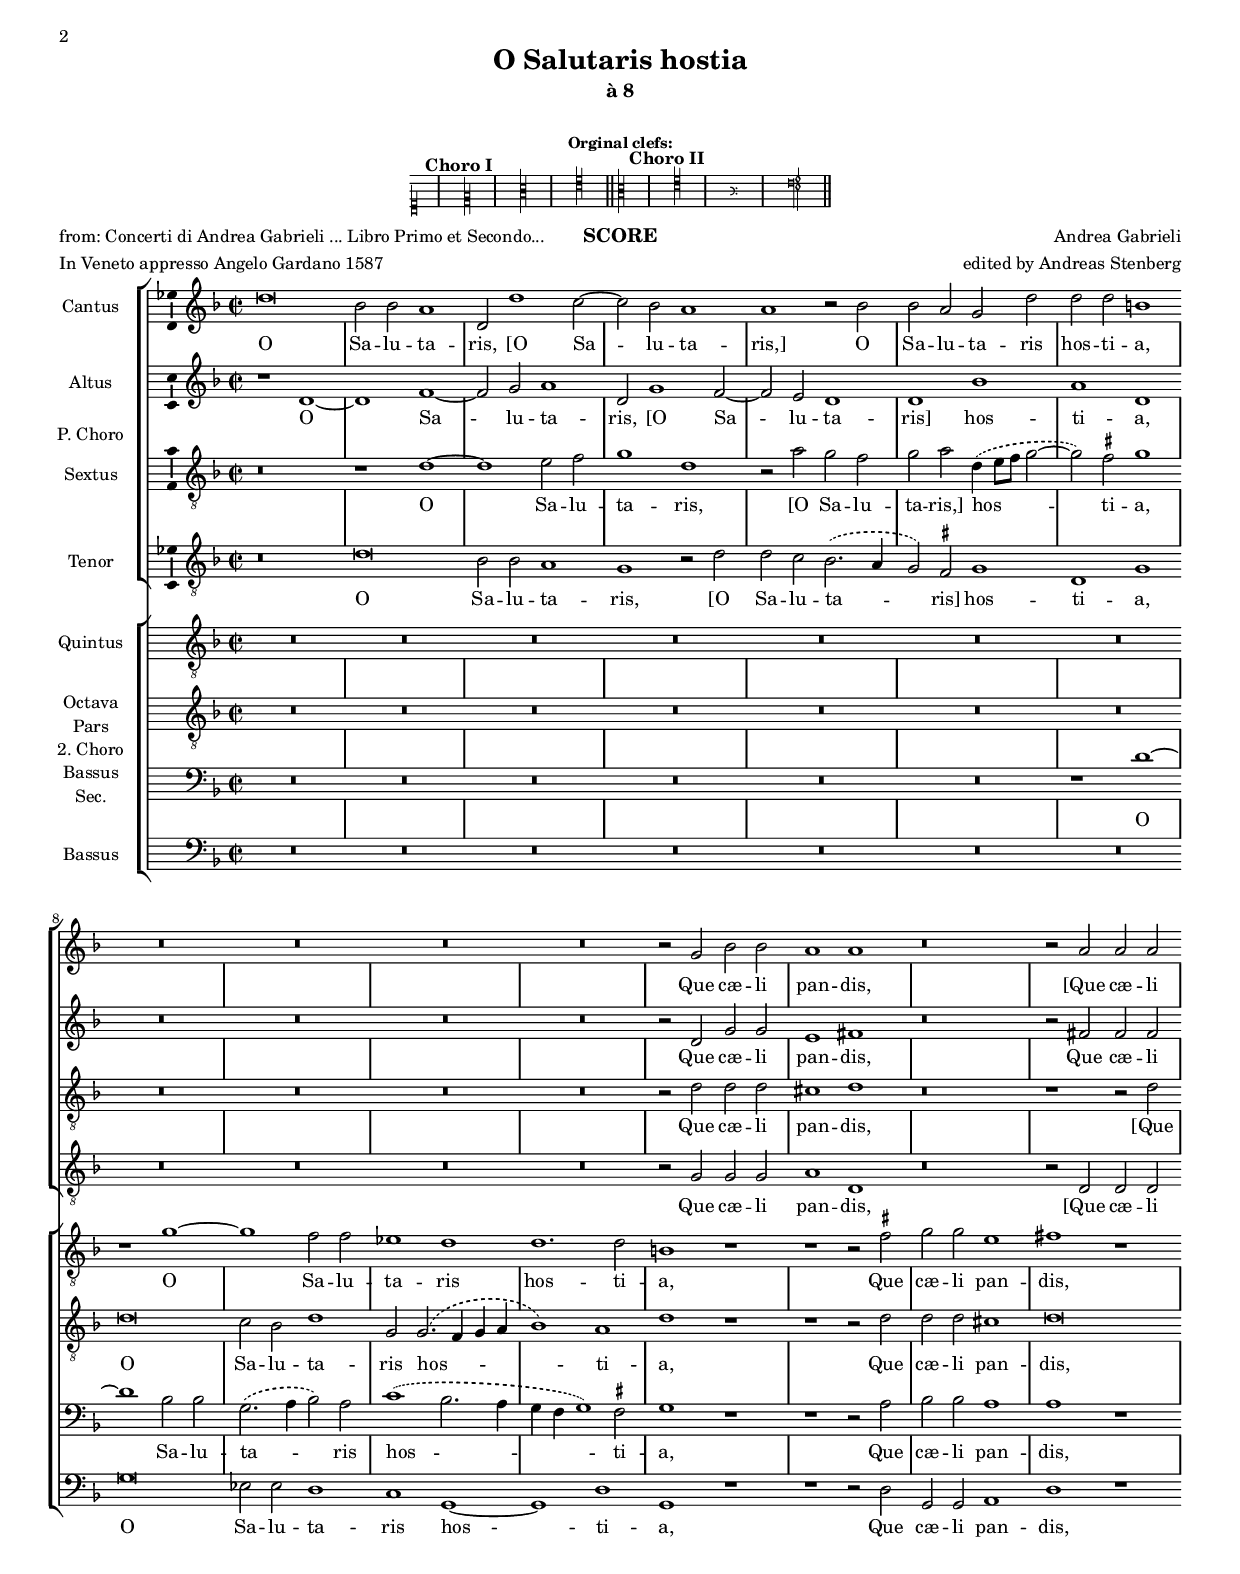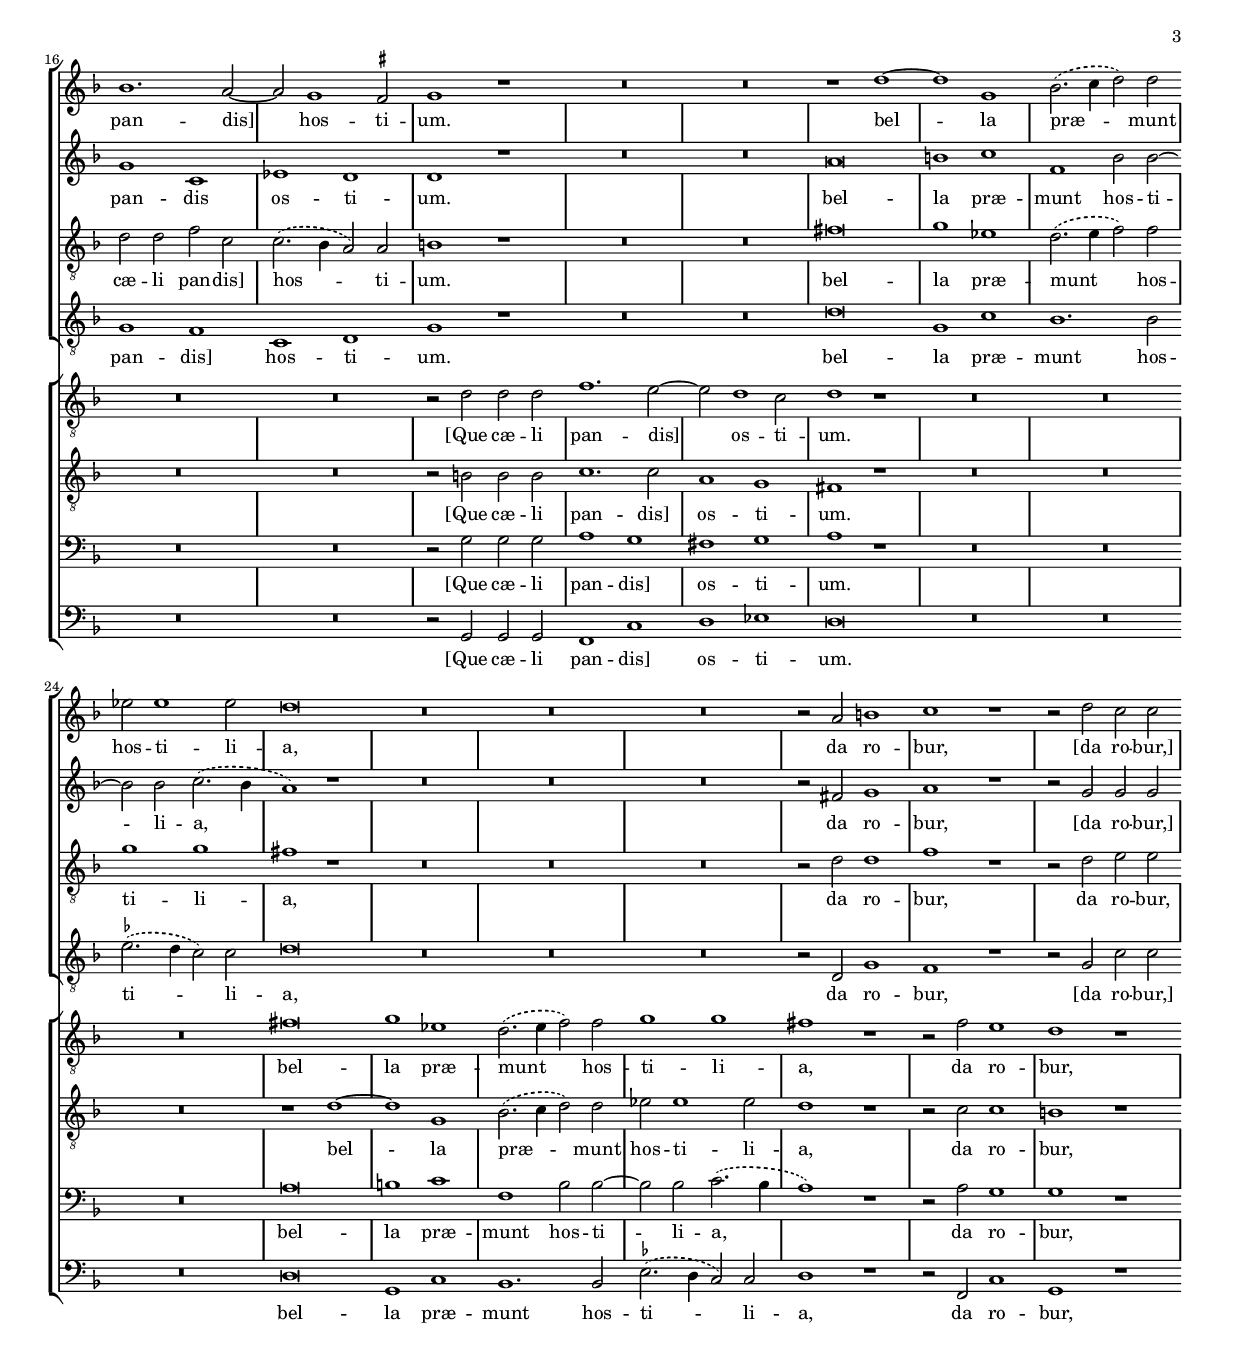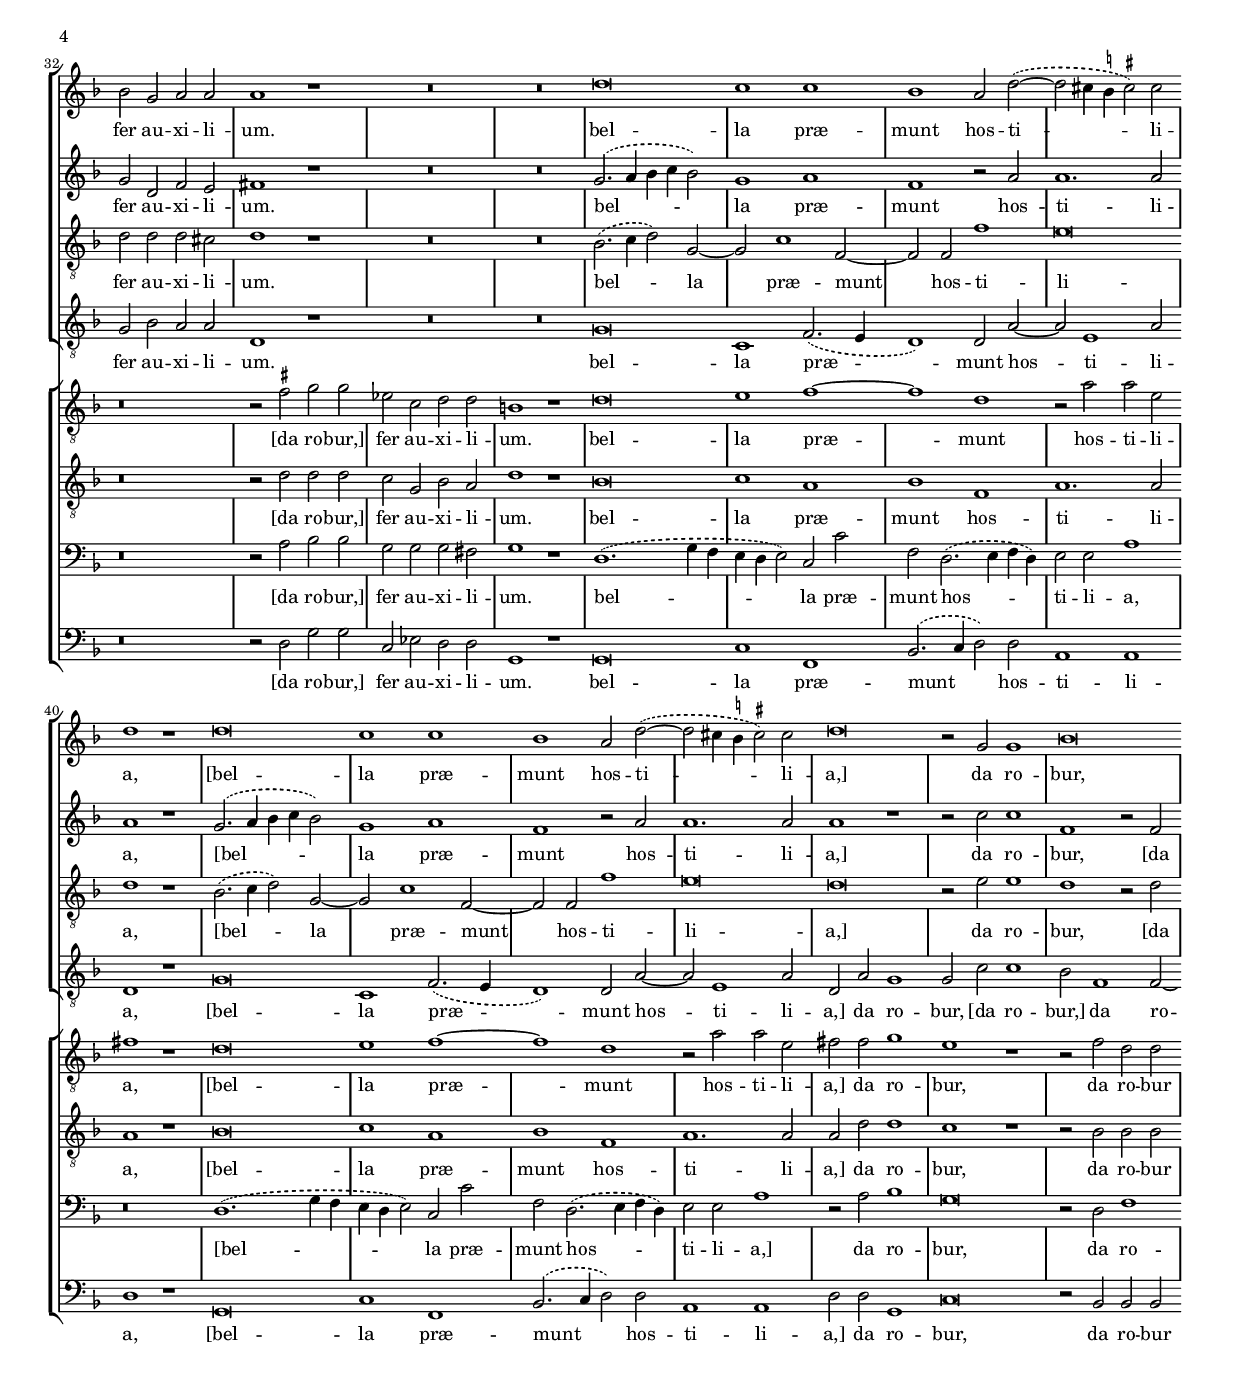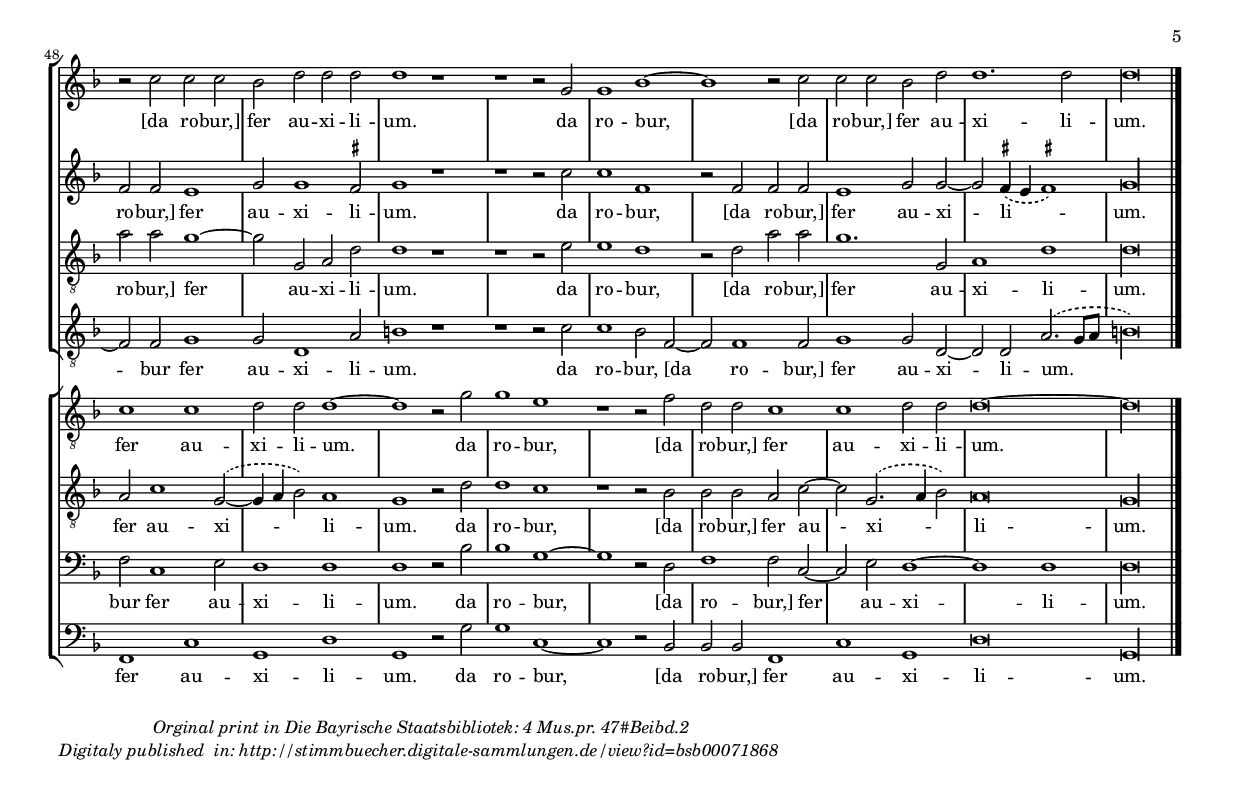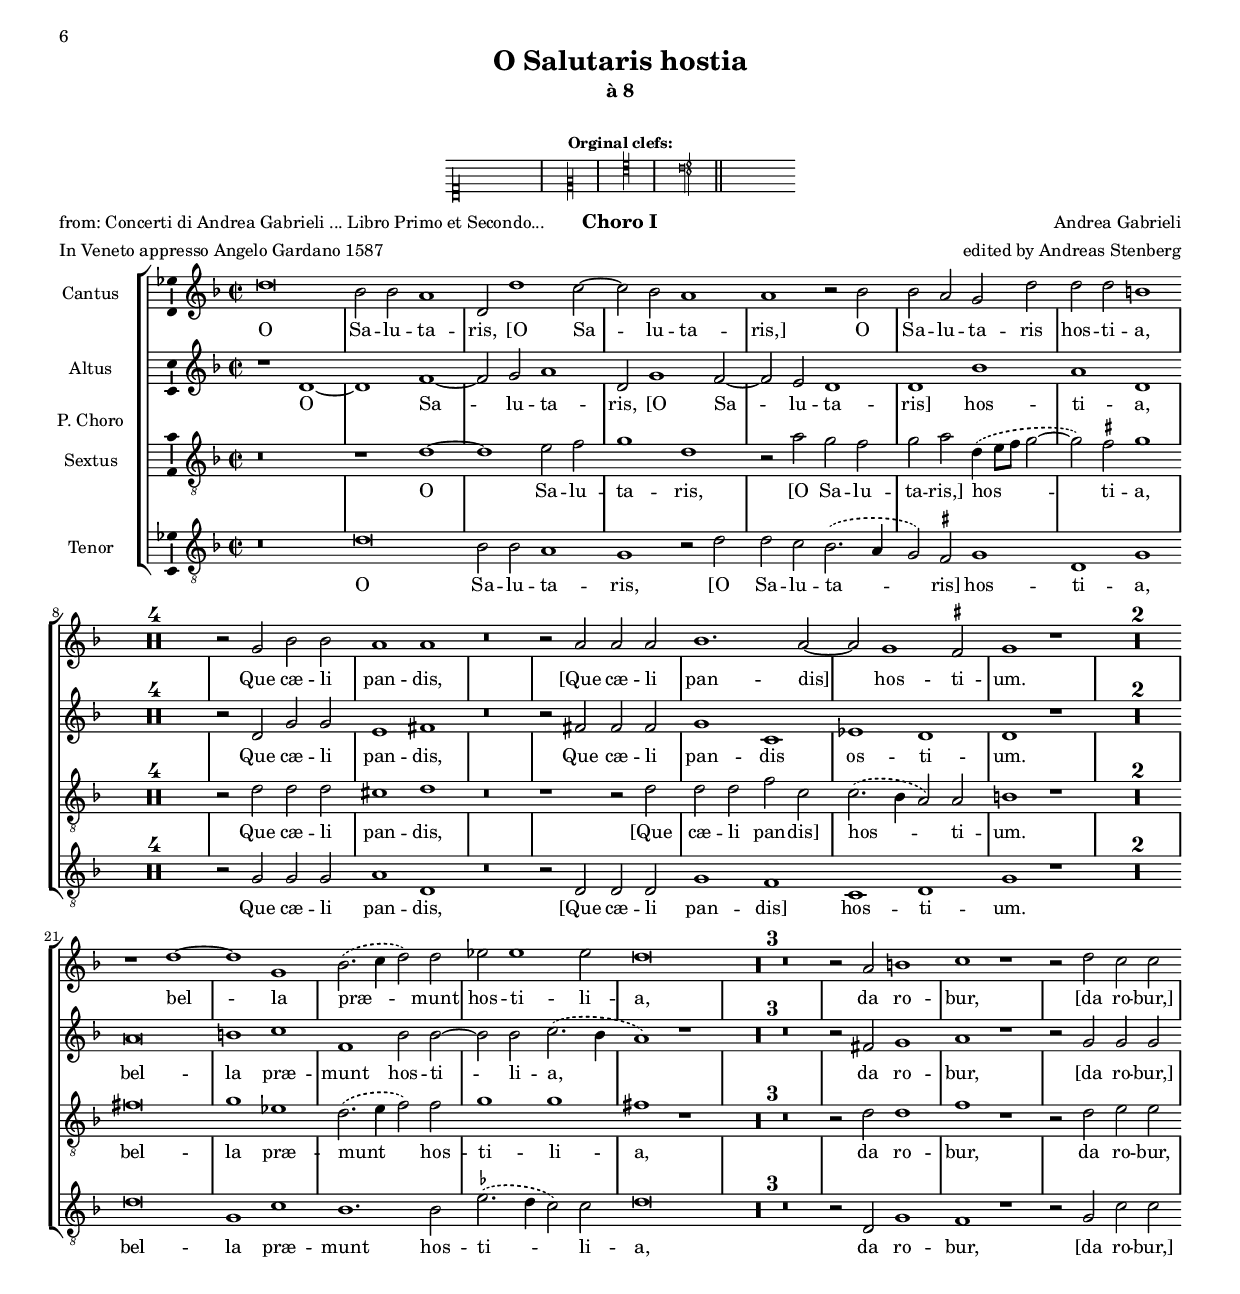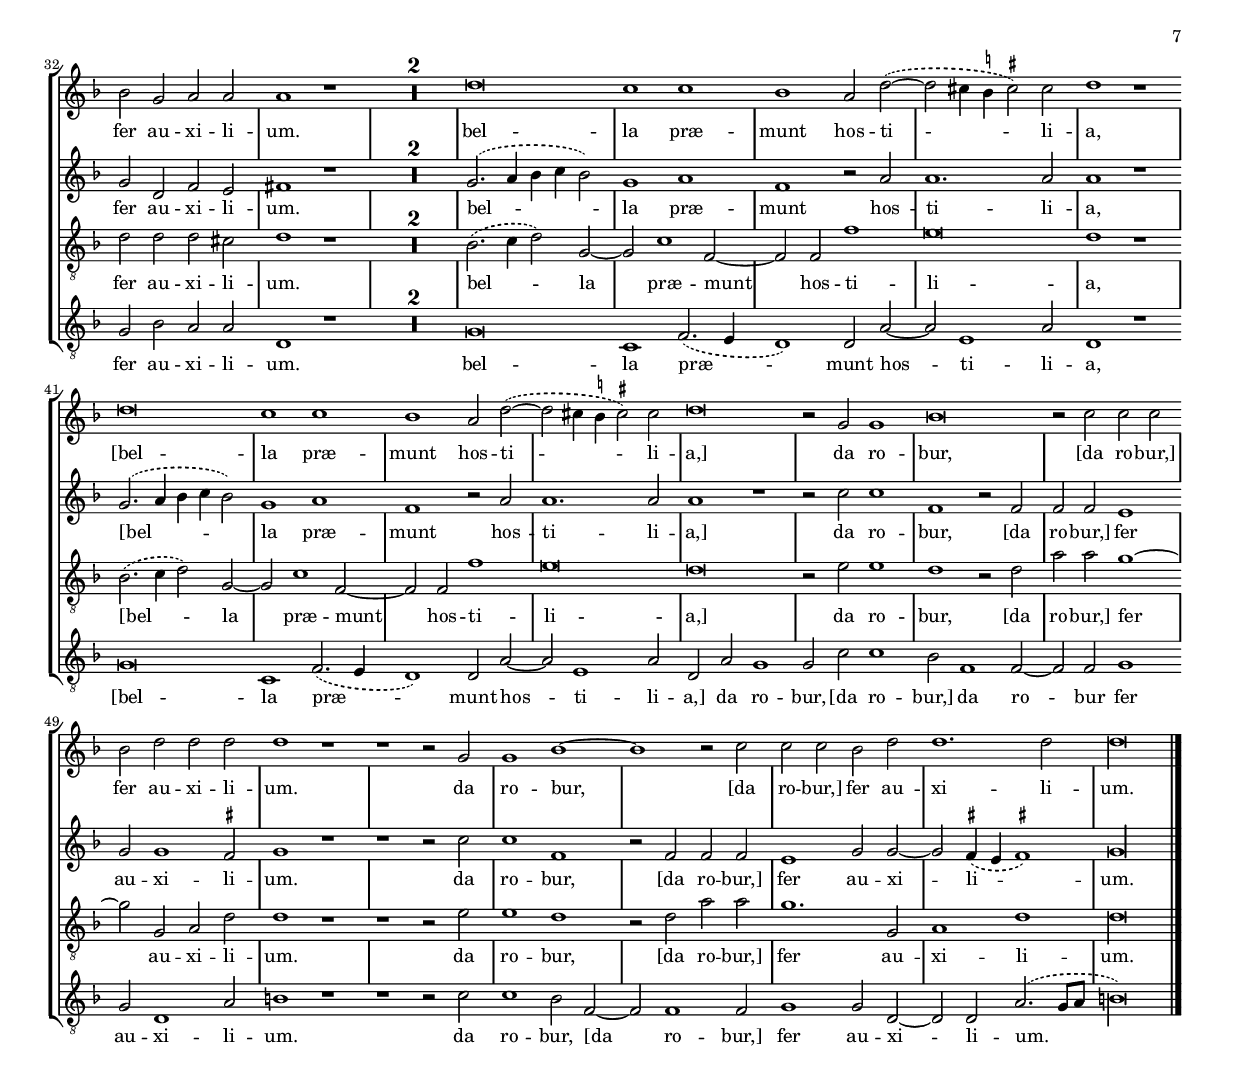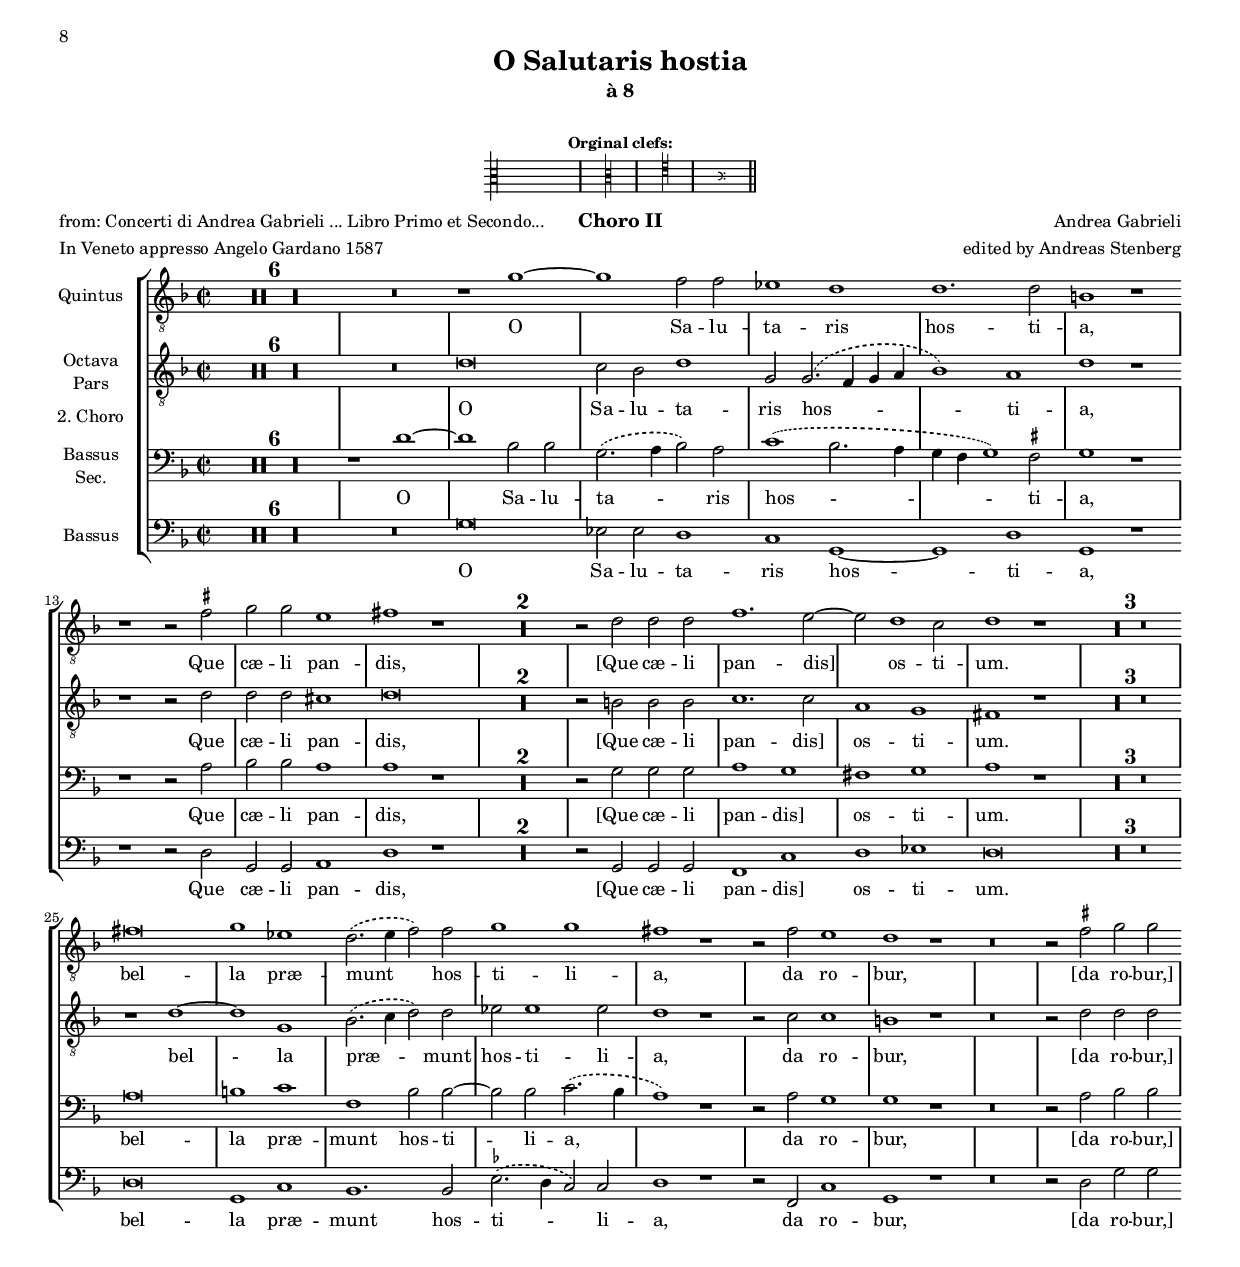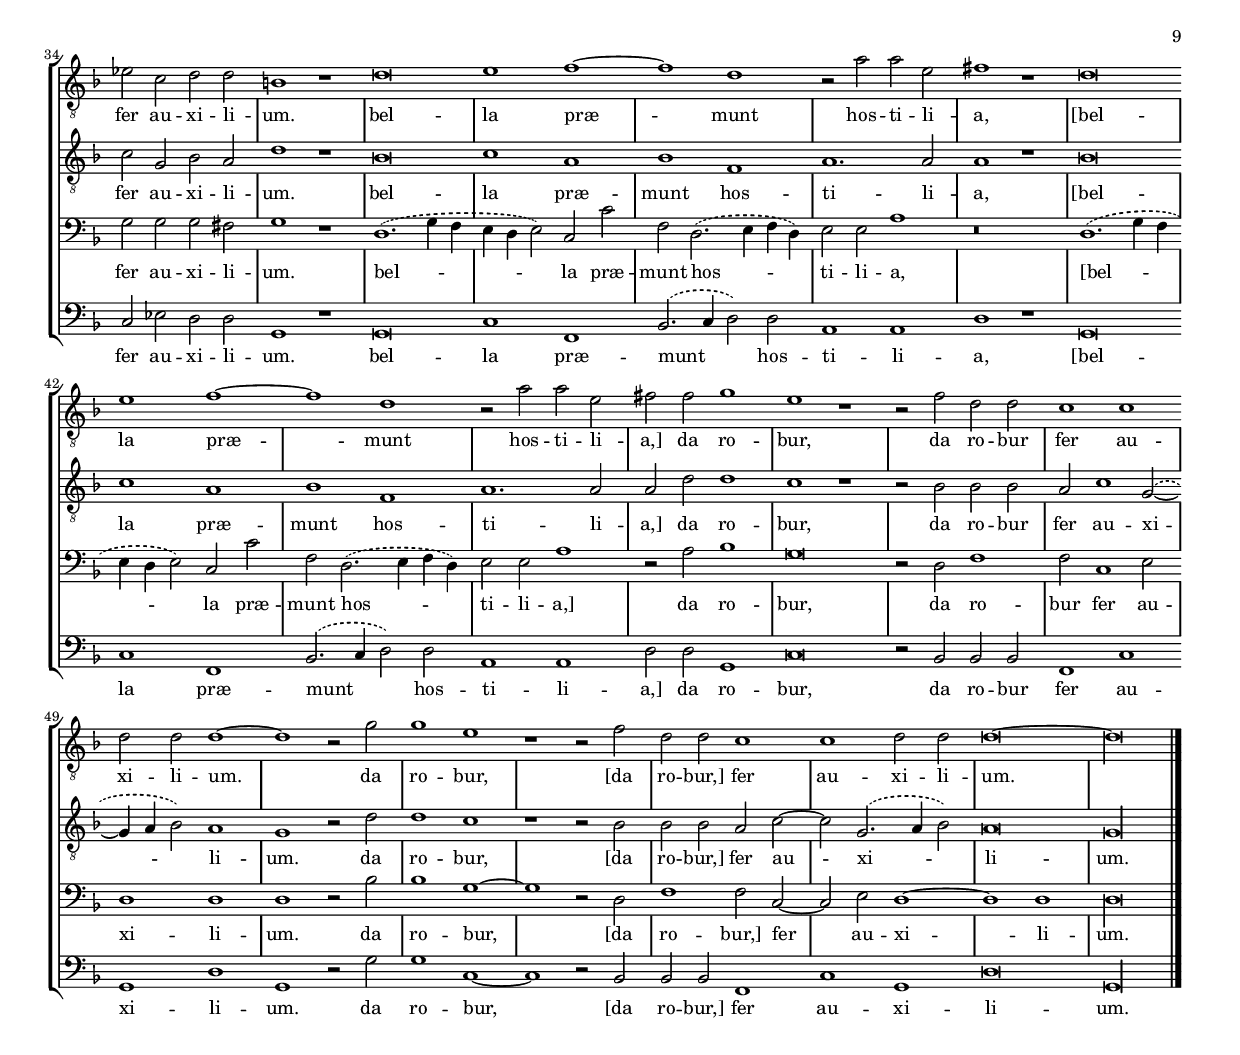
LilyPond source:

\version "2.18.2"
\language "deutsch"
\language "deutsch"
#(append! supported-clefs '(("mensural-f3" . ("clefs.mensural.f" 0 0))))
#(append! supported-clefs '(("mensural-f5" . ("clefs.mensural.f" 4  0))))
#(set-global-staff-size 15)
ficta = { \once \set suggestAccidentals = ##t }
\paper {
  print-all-headers = ##t
  ragged-bottom = ##t
  ragged-last-bottom = ##t
  page-breaking = #ly:minimal-breaking
}

\header {
  title = "O Salutaris hostia"
  subtitle = "à 8"
  composer = "Andrea Gabrieli"
  arranger = "edited by Andreas Stenberg"
  poet = "from: Concerti di Andrea Gabrieli ... Libro Primo et Secondo..."
  meter = "In Veneto appresso Angelo Gardano 1587"
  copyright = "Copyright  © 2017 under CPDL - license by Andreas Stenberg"
}

global = {
  \key f \major
}

scoreASopranoChoirI = \relative c'' {
  \global
  \time 2/2
  \set Timing.measureLength = #(ly:make-moment 4/2)
  \tag #'Score { \hide Staff.BarLine }
  \tag #'Parts { \set Timing.defaultBarType = "!" }
  % Music follows here
  \set Score.tempoHideNote =##t
  \tempo \breve = 39
  d\breve
  b2 b2 a1
  d,2 d'1 c2~
  c2 b2  a1
  a1 r2 b2
  b2 a2 g2 d'2												%% end of first line in orig. Printed partbook
  d2 d2  h1
  R\breve*4
   r2 g2  b2 b2
   a1 a1
   r\breve
   r2 a2 a2 a2
   b1. a2~
   a2 g1 \ficta fis2												%% end of second line
  g1 r1
  R\breve*2
  r1  d'1~
  d1 g,1
  b2.( c4 d2) d2
  es2 es1 es2
  d\breve
  R\breve*3
  r2 a2  h1
  c1 r1
  r2 d2 c2 c2												%% end of third line
  b2 g2  a2 a2
  a1 r1
  R\breve*2
  d\breve
  c1 c1
  b1 a2 d2~(
  d2 cis4 \ficta h4 \ficta cis!2) cis2
  d1 r1
  d\breve
  c1 c1
  b1												%% end of fourth line
  a2 d2~(
  d2 cis4 \ficta h4  \ficta cis!2) cis2
  d\breve
  r2 g,2 g1
  b\breve
  r2 c2 c2 c2
  b2 d2 d2 d2
  d1 r1
  r1 r2 g,2
  g1											%% end of fifth line
  b1~
  b1 r2 c2
  c2 c2 b2 d2
  d1. d2
  \cadenzaOn
  d\longa
  \tag #'Score { \undo \hide Staff.BarLine }
  \bar "|."
}

scoreAAltoChoirI = \relative c' {
  \global
  \time 2/2
  \set Timing.measureLength = #(ly:make-moment 4/2)
  \tag #'Score { \hide Staff.BarLine }
  \tag #'Parts { \set Timing.defaultBarType = "!" }
  % Music follows here.
  r1 d1~
  d1 f1~
  f2 g2 a1
  d,2 g1 f2~
  f2 e2 d1
  d1 b'1
  a1 d,1
  R\breve*4
  r2 d2													%% end of first line in orig. printed partbook
  g2 g2
  e1 fis1
  r\breve
  r2 fis2 fis2 fis2
  g1 c,1
  es1 d1
  d1 r1
  R\breve*2
  a'\breve																	%% end of second line
  h1 c1
  f,1 b2 b2~
  b2 b2 c2.( b4
  a1) r1
  R\breve*3
  r2 fis2 g1
  a1 r1
  r2 g2 g2 g2
  g2 d2																		%% end of third line
  f2 e2
  fis1 r1
  R\breve*2
  g2.( a4 b4 c4 b2)
  g1 a1
  f1 r2 a2
  a1. a2
  a1 r1
  g2.( a4 b4 c4 b2)
  g1																			%% end of fourth line
  a1
  f1 r2 a2
  a1. a2
  a1 r1
  r2 c2 c1
  f,1 r2 f2
  f2 f2 e1
  g2 g1 \ficta fis2
  g1 r1
  r1 r2 c2																	%% end of fifth line
  c1 f,1
  r2 f2 f2 f2
  e1 g2 g2~
  g2 \ficta fis4( e4 \ficta fis!1)
  \cadenzaOn
  g\longa
  \tag #'Score { \undo \hide Staff.BarLine }
  \bar "|."
}

scoreATenorChoirI = \relative c' {
  \global
  \time 2/2
  \set Timing.measureLength = #(ly:make-moment 4/2)
  \tag #'Score { \hide Staff.BarLine }
  \tag #'Parts { \set Timing.defaultBarType = "!" }
  % Music follows here.
  r\breve
  r1 d1~
  d1 e2 f2
  g1 d1
  r2 a'2 g2 f2
  g2 a2 d,4( e8 f8 g2~
  g2) \ficta fis2														%% end of first line in orig. printed partbook
  g1
  R\breve*4
  r2 d2 d2 d2
  cis1 d1
  r\breve
  r1 r2 d2
  d2 d2 f2 c2
  c2.( b4														%% end of second line
  a2) a2
  h1 r1
  R\breve*2
  fis'\breve
  g1 es1
  d2.( e4 f2) f2
  g1 g1
  fis1 r1
  R\breve*3
  r2 d2 d1
  f1 r1
  r2 d2														%% end of third line
  e2 e2
  d2 d2 d2 cis2
  d1 r1
  R\breve*2
  b2.( c4 d2) g,2~
  g2 c1 f,2~
  f2 f2 f'1
  e\breve
  d1 r1
  b2.( c4 d2) g,2~
  g2															%% end of fourth line
  c1 f,2~
  f2 f2 f'1
  e\breve
  d\breve
  r2 e2 e1
  d1 r2 d2
  a'2 a2 g1~
  g2 g,2 a2 d2
  d1 r1
  r1 r2 e2
  e1 d1														%% end of fifth line
  r2 d2 a'2 a2
  g1. g,2
  a1 d1
  \cadenzaOn
  d\longa
  \tag #'Score { \undo \hide Staff.BarLine }
  \bar "|."
}

scoreABassChoirI = \relative c' {
  \global
  \time 2/2
  \set Timing.measureLength = #(ly:make-moment 4/2)
  \tag #'Score { \hide Staff.BarLine }
  \tag #'Parts { \set Timing.defaultBarType = "!" }
  % Music follows here.
r\breve
  d\breve
  b2b2 a1
  g1 r2 d'2
  d2 c2 b2.( a4
  g2) \ficta fis2 g1
  d1 g1											%% end of first line in orig. printed partbook
  R\breve*4
  r2 g2 g2 g2
  a1 d,1
  r\breve
  r2 d2 d2 d2
  g1 f1
  c1 d1
  g1 r1
  R\breve*2										%% end of second line
  d'\breve
  g,1 c1
  b1. b2
  \ficta es2.(  d4 c2) c2
  d\breve
  R\breve*3
  r2 d,2 g1
  f1 r1
  r2 g2 c2 c2
  g2 b2 a2 a2									%% end of third line
  d,1 r1
  R\breve*2
  g\breve
  c,1 f2.( e4
  d1) d2 a'2~
  a2 e1 a2
  d,1 r1
  g\breve
  c,1 f2.( e4
  d1) d2 a'2~
  a2 e1 a2
  d,2 a'2											%% end of fourth line
  g1
  g2 c2
  c1 b2 f1 f2~
  f2 f2 g1
  g2 d1 a'2
  h1 r1
  r1 r2 c2
  c1 b2 f2~
  f2 f1 f2
  g1												%% end of firth line
  g2 d2~
  d2 d2 a'2.( g8 a8
  \cadenzaOn
  h\longa)
  \tag #'Score { \undo \hide Staff.BarLine }
  \bar "|."
}

scoreASopranoVerseChoirI = \lyricmode {
  % Lyrics follow here.
  O Sa -- lu -- ta -- ris,
  [O Sa -- lu -- ta -- ris,]
  O Sa -- lu -- ta -- ris hos -- ti -- a,
  Que cæ -- li pan -- dis,
  [Que cæ -- li pan -- dis] hos -- ti -- um.
  bel -- la præ -- munt hos -- ti -- li -- a,
  da ro -- bur,
  [da ro -- bur,]
  fer au -- xi -- li -- um.
  bel -- la præ -- munt hos -- ti -- li -- a,
  [bel -- la præ -- munt hos -- ti -- li -- a,]
  da ro -- bur,
  [da ro -- bur,]
  fer au -- xi -- li -- um.
  da ro -- bur,
  [da ro -- bur,]
  fer au -- xi -- li -- um.
  }

scoreAAltoVerseChoirI = \lyricmode {
  % Lyrics follow here.
  O Sa -- lu -- ta -- ris,
  [O Sa -- lu -- ta -- ris] hos -- ti -- a,
  Que cæ -- li pan -- dis,
  Que cæ -- li pan -- dis os -- ti -- um.
  bel -- la præ -- munt hos -- ti -- li -- a,
  da ro -- bur,
  [da ro -- bur,]
  fer au -- xi -- li -- um.
  bel -- la præ -- munt hos -- ti -- li -- a,
  [bel -- la præ -- munt hos -- ti -- li -- a,]
  da ro -- bur,
  [da ro -- bur,]
  fer au -- xi -- li -- um.
  da ro -- bur,
  [da ro -- bur,]
  fer au -- xi -- li -- um.
}

scoreATenorVerseChoirI = \lyricmode {
  % Lyrics follow here.
  O Sa -- lu -- ta -- ris,
  [O Sa -- lu -- ta -- ris,]
   hos -- ti -- a,
  Que cæ -- li pan -- dis,
  [Que cæ -- li pan -- dis] hos -- ti -- um.
  bel -- la præ -- munt hos -- ti -- li -- a,
  da ro -- bur,
  da ro -- bur,
  fer au -- xi -- li -- um.
  bel -- la præ -- munt hos -- ti -- li -- a,
  [bel -- la præ -- munt hos -- ti -- li -- a,]
  da ro -- bur,
  [da ro -- bur,]
  fer au -- xi -- li -- um.
  da ro -- bur,
  [da ro -- bur,]
  fer au -- xi -- li -- um.
}

scoreABassVerseChoirI = \lyricmode {
  % Lyrics follow here.
  O Sa -- lu -- ta -- ris,
  [O  Sa -- lu -- ta -- ris] hos -- ti -- a,
  Que cæ -- li pan -- dis,
  [Que cæ -- li pan -- dis] hos -- ti -- um.
  bel -- la præ -- munt hos -- ti -- li -- a,
  da ro -- bur,
  [da ro -- bur,]
  fer au -- xi -- li -- um.
  bel -- la præ -- munt hos -- ti -- li -- a,
  [bel -- la præ -- munt hos -- ti -- li -- a,]
  da ro -- bur,
  [da ro -- bur,]
  da ro -- bur fer au -- xi -- li -- um.
  da ro -- bur,
  [da ro -- bur,]
  fer au -- xi -- li -- um.

}

scoreASopranoChoirII = \relative c'' {
  \clef "treble_8"
  \global
  \time 2/2
  \set Timing.measureLength = #(ly:make-moment 4/2)
  \tag #'Score { \hide Staff.BarLine }
  \tag #'Parts { \set Timing.defaultBarType = "!" }
  % Music follows here.
  R\breve*7
  r1 g1~
  g1 f2 f2
  es1 d1
  d1. d2
  h1 r1
  r1 r2 \ficta fis'2											%% end of first line in orig. printed partbook
  g2 g2 e1
  fis1 r1
  R\breve*2
  r2 d2 d2 d2
  f1. e2~
  e2 d1 c2
  d1 r1
  R\breve*3											%% end of second line
  fis\breve
  g1 es1
  d2.( e4 f2) f2
  g1 g1
  fis1 r1
  r2 f2 e1
  d1 r1
  r\breve
  r2 \ficta fis2 g2 g2
  es2 c2												%% end of third line
  d2 d2
  h1 r1
  d\breve
  e1 f1~
  f1 d1
  r2 a'2 a2 e2
  fis1 r1
  d\breve
  e1 f1~
  f1 d1
  r2 a'2 a2 e2
  fis2 fis2											%% end of fourth line
  g1
  e1 r1
  r2 f2 d2 d2
  c1 c1
  d2 d2 d1~
  d1 r2 g2
  g1 e1
  r1 r2 f2
  d2 d2 c1
  c1 d2 d2
  d\breve~
  \cadenzaOn
  d\longa
  \tag #'Score { \undo \hide Staff.BarLine }
  \bar "|."
}

scoreAAltoChoirII = \relative c {
  \clef "treble_8"
  \global
  \time 2/2
  \set Timing.measureLength = #(ly:make-moment 4/2)
  \tag #'Score { \hide Staff.BarLine }
  \tag #'Parts { \set Timing.defaultBarType = "!" }
  % Music follows here.
  R\breve*7
  d'\breve
  c2 b2 d1
  g,2 g2.( f4 g4 a4
  b1) a1
  d1 r1
  r1												%% end of first line in orig. handwriten copy of partbook .
  r2 d2
  d2 d2 cis1
  d\breve
  R\breve*2
  r2 h2 h2 h2
  c1. c2
  a1 g1
  fis1 r1
  R\breve*3										%% end of second line att R\breve*2
  r1 d'1~
  d1 g,1
  b2.( c4 d2) d2
  es2 es1 es2
  d1 r1
  r2 c2 c1
  h1 r1
  r\breve
  r2 d2 d2 d2
  c2 g2											%% end of third line
  b2 a2
  d1 r1
  b\breve
  c1 a1
  b1 f1
  a1. a2
  a1 r1
  b\breve
  c1 a1
  b1 f1
  a1. a2
  a2 d2 d1
  c1 r1											%% end of fourth line
  r2 b2 b2 b2
  a2 c1 g2~(
  g4 a4 b2) a1
  g1 r2 d'2
  d1 c1
  r1 r2 b2
  b2 b2 a2 c2~
  c2 g2.( a4 b2)
  a\breve
  \cadenzaOn
  g\longa
  \tag #'Score { \undo \hide Staff.BarLine }
  \bar "|."
}

scoreATenorChoirII = \relative c' {
  \global
  \time 2/2
  \set Timing.measureLength = #(ly:make-moment 4/2)
  \tag #'Score { \hide Staff.BarLine }
  \tag #'Parts { \set Timing.defaultBarType = "!" }
  % Music follows here.
  R\breve*6
  r1 d1~
  d1 b2 b2
  g2.( a4 b2) a2
  c1( b2. a4
  g4 f4 g1) \ficta fis2													%% end of first line in orig. handwriten partbook copy.
  g1 r1
  r1 r2 a2
  b2 b2 a1
  a1 r1
  R\breve*2
  r2 g2 g2 g2
  a1 g1
  fis1														%% end of second line
  g1
  a1 r1
  R\breve*3
  a\breve
  h1 c1
  f,1 b2 b2~
  b2 b2 c2.( b4
  a1) r1
  r2 a2 g1
  g1 r1
  r\breve
  r2 a2 b2 b2 												%% end of third line
  g2 g2 g2 fis2
  g1 r1
  d1. ( g4 f4
  e4 d4 e2) c2 c'2
  f,2 d2.( e4 f4 d4)
  e2 e2 a1
  r\breve													%% end of fourth line
  d,1.( g4 f4
  e4 d4 e2) c2 c'2
  f,2 d2.( e4 f4 d4)
  e2 e2 a1
  r2 a2 b1
  g\breve
  r2 d2 f1													%% end of fifth line
  f2 c1 e2
  d1 d1
  d1 r2 b'2
  b1 g1~
  g1 r2 d2
  f1 f2 c2~
  c2 e2 d1~
  d1 d1
  \cadenzaOn
  d\longa
  \tag #'Score { \undo \hide Staff.BarLine }
  \bar "|."
}

scoreABassChoirII = \relative c {
  \global
  \time 2/2
  \set Timing.measureLength = #(ly:make-moment 4/2)
  \tag #'Score { \hide Staff.BarLine }
  \tag #'Parts { \set Timing.defaultBarType = "!" }
  % Music follows here.
  R\breve*7
  g'\breve
  es2 es2 d1
  c1 g1~
  g1 d'1
  g,1 r1
  r1 r2 d'2
  g,2 g2														%% end of first line in orig. printed partbook
  a1
  d1 r1
  R\breve*2
  r2 g,2 g2 g2
  f1 c'1
  d1 es1
  d\breve
  R\breve*3
  d\breve
  g,1 c1														%% end of second line
  b1. b2
  \ficta es2.( d4 c2) c2
  d1 r1
  r2 f,2 c'1
  g1 r1
  r\breve
  r2 d'2 g2 g2
  c,2 es2 d2 d2
  g,1 r1
  g\breve													%% end of third line
  c1 f,1
  b2.( c4 d2) d2
  a1 a1
  d1 r1
  g,\breve
  c1 f,1
  b2.( c4 d2) d2
  a1 a1
  d2 d2 g,1
  c\breve													%% end of fourth line
  r2 b2 b2 b2
  f1 c'1
  g1 d'1
  g,1 r2 g'2
  g1 c,1~
  c1 r2 b2
  b2 b2 f1
  c'1 g1
  d'\breve
  \cadenzaOn
  g,\longa
  \tag #'Score { \undo \hide Staff.BarLine }
  \bar "|."
}

scoreASopranoVerseChoirII = \lyricmode {
  % Lyrics follow here.
  O Sa -- lu -- ta -- ris hos -- ti -- a,
  Que cæ -- li pan -- dis,
  [Que cæ -- li pan -- dis] os -- ti -- um.
  bel -- la præ -- munt hos -- ti -- li -- a,
  da ro -- bur,
  [da ro -- bur,]
  fer au -- xi -- li -- um.
  bel -- la præ -- munt hos -- ti -- li -- a,
  [bel -- la præ -- munt hos -- ti -- li -- a,]
  da ro -- bur,
  da ro -- bur fer au -- xi -- li -- um.
  da ro -- bur,
  [da ro -- bur,]
  fer au -- xi -- li -- um.

}

scoreAAltoVerseChoirII = \lyricmode {
  % Lyrics follow here.
  O Sa -- lu -- ta -- ris hos -- ti -- a,
  Que cæ -- li pan -- dis,
  [Que cæ -- li pan -- dis] os -- ti -- um.
  bel -- la præ -- munt hos -- ti -- li -- a,
  da ro -- bur,
  [da ro -- bur,]
  fer au -- xi -- li -- um.
  bel -- la præ -- munt hos -- ti -- li -- a,
  [bel -- la præ -- munt hos -- ti -- li -- a,]
  da ro -- bur,
  da ro -- bur fer au -- xi -- li -- um.
  da ro -- bur,
  [da ro -- bur,]
  fer au -- xi -- li -- um.
}

scoreATenorVerseChoirII = \lyricmode {
  % Lyrics follow here.
  O Sa -- lu -- ta -- ris hos -- ti -- a,
  Que cæ -- li pan -- dis,
  [Que cæ -- li pan -- dis] os -- ti -- um.
  bel -- la præ -- munt hos -- ti -- li -- a,
  da ro -- bur,
  [da ro -- bur,]
  fer au -- xi -- li -- um.
  bel -- la præ -- munt hos -- ti -- li -- a,
  [bel -- la præ -- munt hos -- ti -- li -- a,]
  da ro -- bur,
  da ro -- bur fer au -- xi -- li -- um.
  da ro -- bur,
  [da ro -- bur,]
  fer au -- xi -- li -- um.
}

scoreABassVerseChoirII = \lyricmode {
  % Lyrics follow here.
  O Sa -- lu -- ta -- ris hos -- ti -- a,
  Que cæ -- li pan -- dis,
  [Que cæ -- li pan -- dis] os -- ti -- um.
  bel -- la præ -- munt hos -- ti -- li -- a,
  da ro -- bur,
  [da ro -- bur,]
  fer au -- xi -- li -- um.
  bel -- la præ -- munt hos -- ti -- li -- a,
  [bel -- la præ -- munt hos -- ti -- li -- a,]
  da ro -- bur,
  da ro -- bur fer au -- xi -- li -- um.
  da ro -- bur,
  [da ro -- bur,]
  fer au -- xi -- li -- um.
}

scoreAChoirIPart = \new StaffGroup \with {
  \consists "Instrument_name_engraver"
  instrumentName = "P. Choro"
} <<
  \new Staff \with {
    midiInstrument = "choir aahs"
    instrumentName = "Cantus"
    \consists "Ambitus_engraver"
  } { \slurDashed \scoreASopranoChoirI }
  \addlyrics { \scoreASopranoVerseChoirI }
  \new Staff \with {
    midiInstrument = "choir aahs"
    instrumentName =\markup { "Altus"}
    \consists "Ambitus_engraver"
  } { \slurDashed \scoreAAltoChoirI }
  \addlyrics { \scoreAAltoVerseChoirI }
  \new Staff \with {
    midiInstrument = "choir aahs"
    instrumentName = "Sextus"
    \consists "Ambitus_engraver"
  } { \clef "treble_8" \slurDashed \scoreATenorChoirI }
  \addlyrics { \scoreATenorVerseChoirI }
  \new Staff \with {
    midiInstrument = "choir aahs"
    instrumentName = "Tenor"
    \consists "Ambitus_engraver"
  } { \clef "treble_8" \slurDashed \scoreABassChoirI }
  \addlyrics { \scoreABassVerseChoirI }
>>

scoreAChoirIIPart = \new StaffGroup \with {
  \consists "Instrument_name_engraver"
  instrumentName = "2. Choro"
} <<
  \new Staff \with {
    midiInstrument = "choir aahs"
    instrumentName = \markup {
    "Quintus"
    }
  } { \slurDashed \scoreASopranoChoirII }
  \addlyrics { \scoreASopranoVerseChoirII }
  \new Staff \with {
    midiInstrument = "choir aahs"
    instrumentName = \markup {
      \center-column {
        "Octava" "Pars"
      }
    }
  } { \slurDashed \scoreAAltoChoirII }
  \addlyrics { \scoreAAltoVerseChoirII }
  \new Staff \with {
    midiInstrument = "choir aahs"
    instrumentName = \markup {
      \center-column {
        "Bassus"
        "Sec."
      }
    }
  } { \clef "bass" \slurDashed \scoreATenorChoirII }
  \addlyrics { \scoreATenorVerseChoirII }
  \new Staff \with {
    midiInstrument = "choir aahs"
    instrumentName = \markup { "Bassus"}
  } { \clef bass \slurDashed \scoreABassChoirII }
  \addlyrics { \scoreABassVerseChoirII }
>>

\score {
  \keepWithTag #'Score
  <<
    \scoreAChoirIPart
    \scoreAChoirIIPart
  >>
  \layout { }
  \midi {
%    \tempo 2= 78
  }
  \header {
    breakbefore = ##t
    subsubtitle = \markup {
      \fill-line {
        \hspace #0.5
        \center-column {
          \line {\transparent "XXX"}
          \line {\bold "Orginal clefs:"}
          \score {

            \new Staff {
              \override Staff.TimeSignature.stencil =##f
              \time 4/2
              \cadenzaOn
              \override Staff.Clef.stencil =##f
              s4^\markup {\bold "Choro I" }
              \revert Staff.Clef.stencil
              \clef "petrucci-c1" s4 \bar "|" s4
              \once \set Staff.forceClef = ##t
              \clef "petrucci-c2" s4  \bar "|" s4
              \clef "petrucci-c3" s4  \bar "|" s4
              \clef "petrucci-c4" s4  \bar "||" s4

              s2^\markup {\bold "Choro II" }
              \revert Staff.Clef.stencil
              \clef "petrucci-c3" s4 \bar "|" s4
              \once \set Staff.forceClef = ##t
              \clef "petrucci-c4" s4 \bar "|" s4
              \once \set Staff.forceClef = ##t
              \clef "mensural-f3" s4 \bar "|" s4
              \once \set Staff.forceClef = ##t
              \clef "petrucci-f" s4 \bar "||"
            }
            \layout {
              line-width=8.5\cm
              indent =0.0
            }
          }
          \vspace #0.5
        }
        \hspace #0.5
      }
    }
    instrument = "SCORE"
  }
}
\markup {
  \center-column {
  \italic "Orginal print in Die Bayrische Staatsbibliotek: 4 Mus.pr. 47#Beibd.2"
  \italic "Digitaly published  in: http://stimmbuecher.digitale-sammlungen.de/view?id=bsb00071868 "
  }
}
\score {
  \keepWithTag #'Score
  <<
    \compressFullBarRests
    \scoreAChoirIPart
  >>
  \layout { }
  \header {
    breakbefore = ##t
    subsubtitle = \markup {
      \fill-line {
        \hspace #0.5
        \center-column {
          \line {\transparent "XXX"}
          \line {\bold "Orginal clefs:"}
          \score {

            \new Staff {
              \override Staff.TimeSignature.stencil =##f
              \time 4/2
              \cadenzaOn
              \override Staff.Clef.stencil =##f
              %              s4^\markup {\bold "Choro II" }
              \revert Staff.Clef.stencil
              \clef "petrucci-c1" s4 \bar "|" s4
              \once \set Staff.forceClef = ##t
              \clef "petrucci-c2" s4  \bar "|" s4
              \clef "petrucci-c4" s4  \bar "|" s4
              \clef "petrucci-f" s4  \bar "||" s4
            }
            \layout {
              line-width=8.5\cm
              indent =0.0
            }
          }
          \vspace #0.5
        }
        \hspace #0.5
      }
    }
    instrument = "Choro I"
  }
}
%}
\score {
  \keepWithTag #'Score
  <<
    \compressFullBarRests
    \scoreAChoirIIPart
  >>
  \layout { }
  \header {
    breakbefore = ##t
    subsubtitle = \markup {
      \fill-line {
        \hspace #0.5
        \center-column {
          \line {\transparent "XXX"}
          \line {\bold "Orginal clefs:"}
          \score {

            \new Staff {
              \override Staff.TimeSignature.stencil =##f
              \time 4/2
              \cadenzaOn
              \override Staff.Clef.stencil =##f
              %              s2^\markup {\bold "Choro I" }
              \revert Staff.Clef.stencil
                          \clef "petrucci-c3" s4 \bar "|" s4
              \once \set Staff.forceClef = ##t
              \clef "petrucci-c3" s4 \bar "|" s4
              \once \set Staff.forceClef = ##t
              \clef "petrucci-c4" s4 \bar "|" s4
              \once \set Staff.forceClef = ##t
              \clef "mensural-f3" s4 \bar "||"
            }
            \layout {
              line-width=8.5\cm
              indent =0.0
            }
          }
          \vspace #0.5
        }
        \hspace #0.5
      }
    }
    instrument = "Choro II"
  }
}

\pageBreak
